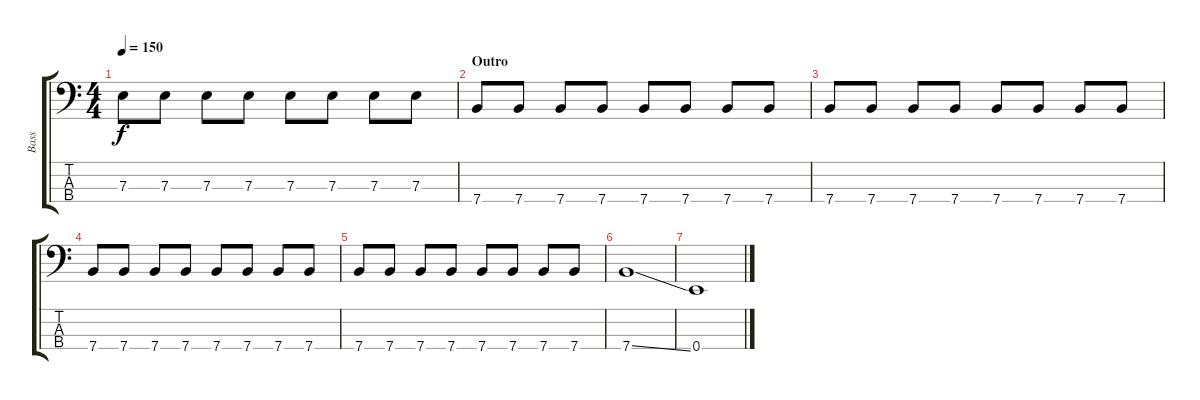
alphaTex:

\track ("Bass" "Bass") {instrument electricbassfinger}
\staff {score tabs}
\tuning (G2 D2 A1 E1) {hide}
\ts (4 4)
\tempo 150
\clef f4
\ks c
7.3.8{dy f} 7.3.8 7.3.8 7.3.8 7.3.8 7.3.8 7.3.8 7.3.8 |
\section ("" "Outro")
7.4.8 7.4.8 7.4.8 7.4.8 7.4.8 7.4.8 7.4.8 7.4.8 |
7.4.8 7.4.8 7.4.8 7.4.8 7.4.8 7.4.8 7.4.8 7.4.8 |
7.4.8 7.4.8 7.4.8 7.4.8 7.4.8 7.4.8 7.4.8 7.4.8 |
7.4.8 7.4.8 7.4.8 7.4.8 7.4.8 7.4.8 7.4.8 7.4.8 |
7.4{ss}.1 |
0.4.1
